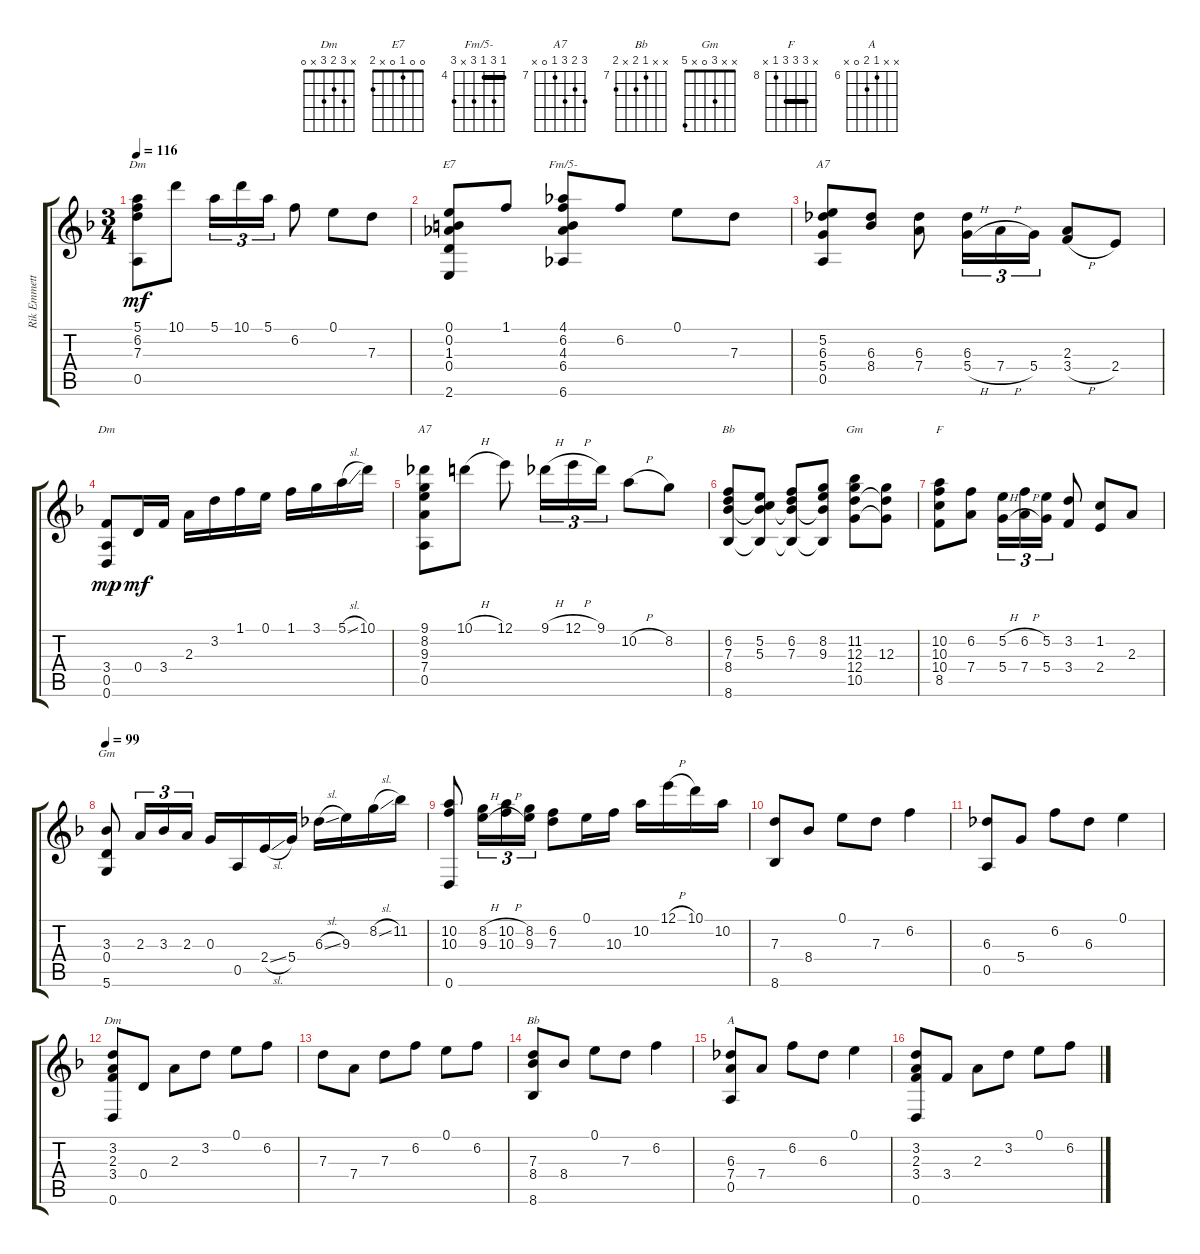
\track ("Rik Emmett" "Rik Emmett") {instrument acousticguitarnylon}
\staff {score tabs}
\tuning (E4 B3 G3 D3 A2 D2) {hide}
\chord ("Dm" 5 6 7 x 0 x) {firstfret 5}
\chord ("E7" 0 0 1 0 x 2)
\chord ("Fm/5-" 4 6 4 6 x 6) {firstfret 4 barre 4}
\chord ("A7" x 5 6 5 0 x) {firstfret 5 barre 5}
\chord ("Dm" x x x 3 0 0)
\chord ("A7" 9 8 9 7 0 x) {firstfret 7}
\chord ("Bb" x 6 7 8 x 8) {firstfret 6}
\chord ("Gm" x 11 12 12 10 x) {firstfret 10}
\chord ("F" x 10 10 10 8 x) {firstfret 8 barre 10}
\chord ("Gm" x x 3 0 x 5)
\chord ("Dm" x 3 2 3 x 0)
\chord ("Bb" x x 7 8 x 8) {firstfret 7}
\chord ("A" x x 6 7 0 x) {firstfret 6}
\ts (3 4)
\tempo 116
\clef g2
\ks f
(5.1 6.2 7.3 0.5).8{ch "Dm" dy mf} 10.1.8 5.1.16{tu (3 2)} 10.1.16{tu (3 2)} 5.1.16{tu (3 2)} 6.2.8 0.1.8 7.3.8 |
(0.1 0.2 1.3 0.4 2.6).8{ch "E7"} 1.1.8 (4.1 6.2 4.3 6.4 6.6).8{ch "Fm/5-"} 6.2.8 0.1.8 7.3.8 |
(5.2 6.3 5.4 0.5).8{ch "A7"} (6.3 8.4).8 (6.3 7.4).8 (6.3 5.4{h}).16{tu (3 2)} 7.4{h}.16{tu (3 2)} 5.4.16{tu (3 2)} (2.3 3.4{h}).8 2.4.8 |
(3.4 0.5 0.6).8{ch "Dm" dy mp} 0.4.16{dy mf} 3.4.16 2.3.16 3.2.16 1.1.16 0.1.16 1.1.16 3.1.16 5.1{sl}.16 10.1.16 |
(9.1 8.2 9.3 7.4 0.5).8{ch "A7"} 10.1{h}.8 12.1.8 9.1{h}.16{tu (3 2)} 12.1{h}.16{tu (3 2)} 9.1.16{tu (3 2)} 10.2{h}.8 8.2.8 |
(6.2 7.3 8.4 8.6).8{ch "Bb"} (5.2 5.3 8.4{t} 8.6{t}).8 (6.2 7.3 8.4{t} 8.6{t}).8 (8.2 9.3 8.4{t} 8.6{t}).8 (11.2 12.3 12.4 10.5).8{ch "Gm"} (12.3 12.4{t} 10.5{t}).8 |
(10.2 10.3 10.4 8.5).8{ch "F"} (6.2 7.4).8 (5.2{h} 5.4{h}).16{tu (3 2)} (6.2{h} 7.4{h}).16{tu (3 2)} (5.2 5.4).16{tu (3 2)} (3.2 3.4).8 (1.2 2.4).8 2.3.8 |
\tempo 99
(3.3 0.4 5.6).8{ch "Gm"} 2.3.16{tu (3 2)} 3.3.16{tu (3 2)} 2.3.16{tu (3 2)} 0.3.16 0.5.16 2.4{sl}.16 5.4.16 6.3{sl}.16 9.3.16 8.2{sl}.16 11.2.16 |
(10.2 10.3 0.6).8 (8.2{h} 9.3{h}).16{tu (3 2)} (10.2{h} 10.3{h}).16{tu (3 2)} (8.2 9.3).16{tu (3 2)} (6.2 7.3).8 0.1.16 10.3.16 10.2.16 12.1{h}.16 10.1.16 10.2.16 |
(7.3 8.6).8 8.4.8 0.1.8 7.3.8 6.2.4 |
(6.3 0.5).8 5.4.8 6.2.8 6.3.8 0.1.4 |
(3.2 2.3 3.4 0.6).8{ch "Dm"} 0.4.8 2.3.8 3.2.8 0.1.8 6.2.8 |
7.3.8 7.4.8 7.3.8 6.2.8 0.1.8 6.2.8 |
(7.3 8.4 8.6).8{ch "Bb"} 8.4.8 0.1.8 7.3.8 6.2.4 |
(6.3 7.4 0.5).8{ch "A"} 7.4.8 6.2.8 6.3.8 0.1.4 |
(3.2 2.3 3.4 0.6).8 3.4.8 2.3.8 3.2.8 0.1.8 6.2.8
